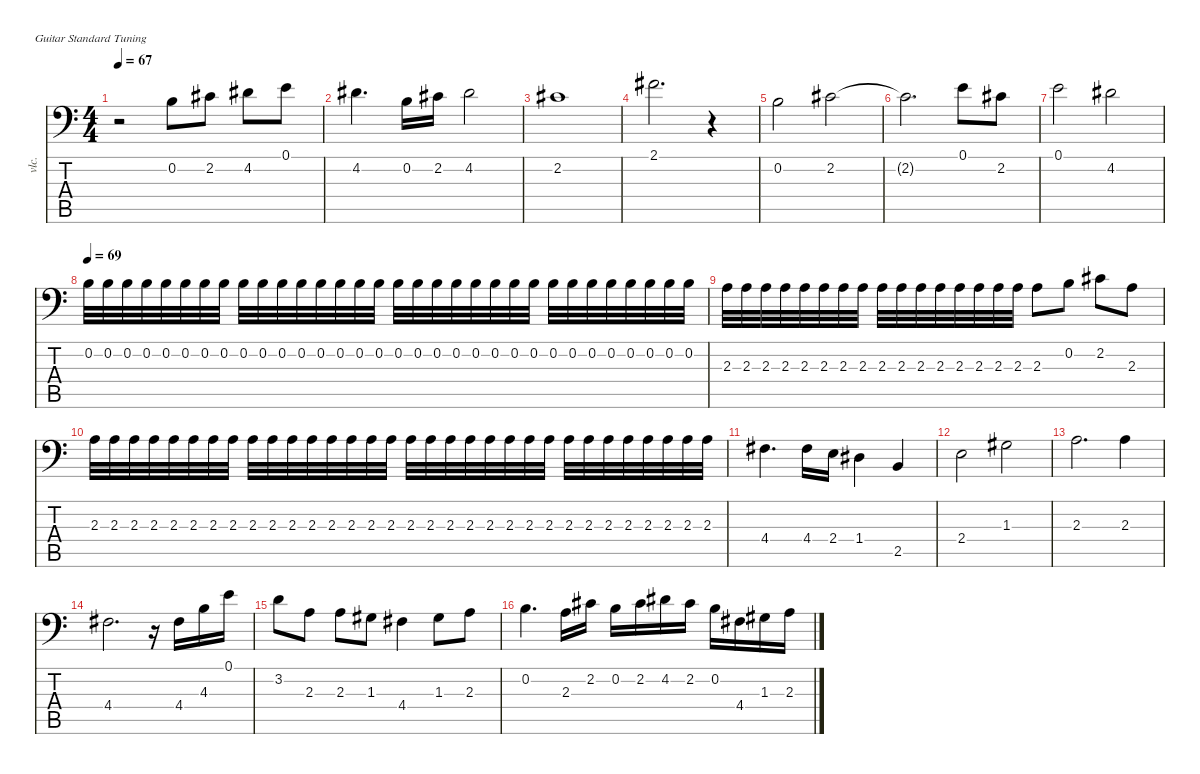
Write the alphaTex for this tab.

\defaultSystemsLayout 4
\hideDynamics
\bracketExtendMode nobrackets
\otherSystemsTrackNameOrientation horizontal
\track ("Track 6" "vlc.") {instrument cello}
\staff {score tabs}
\tuning (E4 B3 G3 D3 A2 E2)
\ts (4 4)
\tempo 67
\clef f4
\ks c
r.2{dy mp beam Down} 0.2.8{dy mf beam Down} 2.2{acc #}.8{beam Down} 4.2{acc #}.8{beam Down} 0.1.8{beam Down} |
4.2{acc #}.4{d beam Down} 0.2.16{dy f beam Down} 2.2{acc #}.16{beam Down} 4.2{acc #}.2{beam Down} |
2.2{acc #}.1{beam Down} |
2.1{acc #}.2{d dy mf beam Down} r.4{beam Down} |
0.2.2{beam Down} 2.2{acc #}.2{dy f beam Down} |
2.2{t acc #}.2{d beam Down} 0.1.8{dy mf beam Down} 2.2{acc #}.8{beam Down} |
0.1.2{dy f beam Down} 4.2{acc #}.2{beam Down} |
\tempo 69
0.2.32{dy mp beam Down} 0.2.32{beam Down} 0.2.32{beam Down} 0.2.32{beam Down} 0.2.32{beam Down} 0.2.32{beam Down} 0.2.32{beam Down} 0.2.32{beam Down} 0.2.32{beam Down} 0.2.32{beam Down} 0.2.32{beam Down} 0.2.32{beam Down} 0.2.32{beam Down} 0.2.32{beam Down} 0.2.32{beam Down} 0.2.32{beam Down} 0.2.32{beam Down} 0.2.32{dy mf beam Down} 0.2.32{beam Down} 0.2.32{beam Down} 0.2.32{beam Down} 0.2.32{beam Down} 0.2.32{beam Down} 0.2.32{beam Down} 0.2.32{beam Down} 0.2.32{beam Down} 0.2.32{beam Down} 0.2.32{beam Down} 0.2.32{beam Down} 0.2.32{beam Down} 0.2.32{beam Down} 0.2.32{beam Down} |
2.3.32{beam Down} 2.3.32{beam Down} 2.3.32{beam Down} 2.3.32{beam Down} 2.3.32{beam Down} 2.3.32{beam Down} 2.3.32{beam Down} 2.3.32{dy f beam Down} 2.3.32{beam Down} 2.3.32{beam Down} 2.3.32{beam Down} 2.3.32{beam Down} 2.3.32{beam Down} 2.3.32{beam Down} 2.3.32{beam Down} 2.3.32{beam Down} 2.3.8{beam Down} 0.2.8{beam Down} 2.2{acc #}.8{beam Down} 2.3.8{beam Down} |
2.3.32{dy mf beam Down} 2.3.32{beam Down} 2.3.32{beam Down} 2.3.32{beam Down} 2.3.32{beam Down} 2.3.32{beam Down} 2.3.32{beam Down} 2.3.32{beam Down} 2.3.32{beam Down} 2.3.32{beam Down} 2.3.32{dy f beam Down} 2.3.32{beam Down} 2.3.32{beam Down} 2.3.32{beam Down} 2.3.32{beam Down} 2.3.32{beam Down} 2.3.32{beam Down} 2.3.32{beam Down} 2.3.32{beam Down} 2.3.32{beam Down} 2.3.32{beam Down} 2.3.32{beam Down} 2.3.32{beam Down} 2.3.32{beam Down} 2.3.32{beam Down} 2.3.32{beam Down} 2.3.32{beam Down} 2.3.32{beam Down} 2.3.32{beam Down} 2.3.32{beam Down} 2.3.32{beam Down} 2.3.32{beam Down} |
4.4{acc #}.4{d beam Down} 4.4{acc #}.16{beam Down} 2.4.16{beam Down} 1.4{acc #}.4{beam Down} 2.5.4{beam Up} |
2.4.2{beam Down} 1.3{acc #}.2{beam Down} |
2.3.2{d beam Down} 2.3.4{dy ff beam Down} |
4.4{acc #}.2{d dy f beam Down} r.16{beam Down} 4.4{acc #}.16{dy ff beam Down} 4.3.16{beam Down} 0.1.16{beam Down} |
3.2.8{beam Down} 2.3.8{beam Down} 2.3.8{beam Down} 1.3{acc #}.8{beam Down} 4.4{acc #}.4{beam Down} 1.3{acc #}.8{beam Down} 2.3.8{beam Down} |
0.2.4{d beam Down} 2.3.16{dy mf beam Down} 2.2{acc #}.16{beam Down} 0.2.16{dy f beam Down} 2.2{acc #}.16{beam Down} 4.2{acc #}.16{beam Down} 2.2{acc #}.16{beam Down} 0.2.16{beam Down} 4.4{acc #}.16{beam Down} 1.3{acc #}.16{dy ff beam Down} 2.3.16{beam Down}
